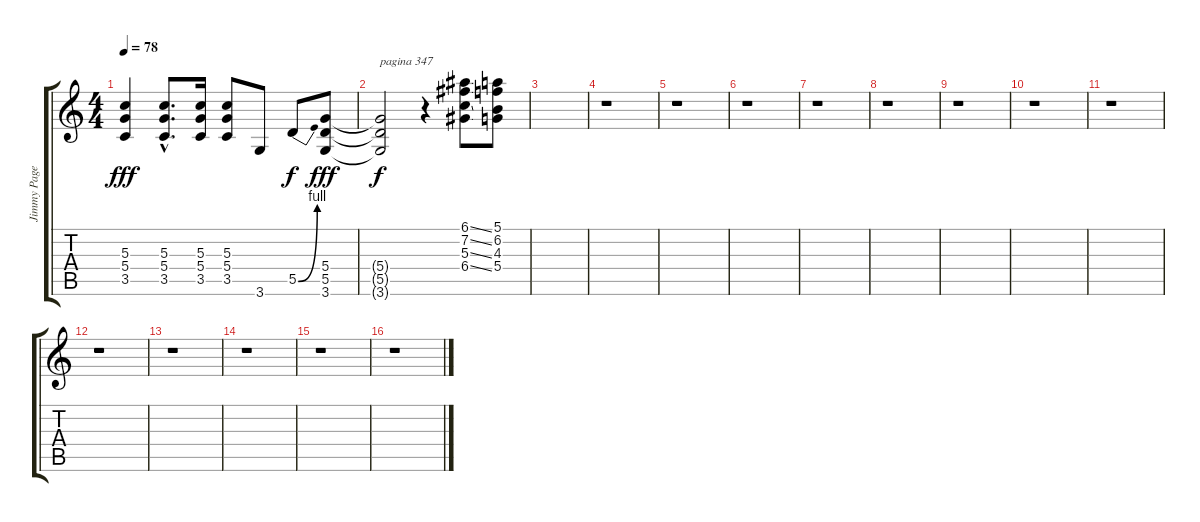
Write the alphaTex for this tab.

\track ("Jimmy Page (Solo)" "Jimmy Page") {instrument overdrivenguitar}
\staff {score tabs}
\tuning (E4 B3 G3 D3 A2 E2) {hide}
\ts (4 4)
\tempo 78
\clef g2
\ks c
(5.3 5.4 3.5).4{dy fff} (5.3{hac} 5.4{hac} 3.5{hac}).8{d} (5.3 5.4 3.5).16 (5.3 5.4 3.5).8 3.6.8 5.5{be (bend 0 0 60 4)}.8{dy f} (5.4 5.5 3.6).8{dy fff} |
(5.4{t} 5.5{t} 3.6{t}).2{txt "pagina 347" dy f} r.4 (6.1{ss} 7.2{ss} 5.3{ss} 6.4{ss}).8 (5.1 6.2 4.3 5.4).8 |
|
r.1 |
r.1 |
r.1 |
r.1 |
r.1 |
r.1 |
r.1 |
r.1 |
r.1 |
r.1 |
r.1 |
r.1 |
r.1
